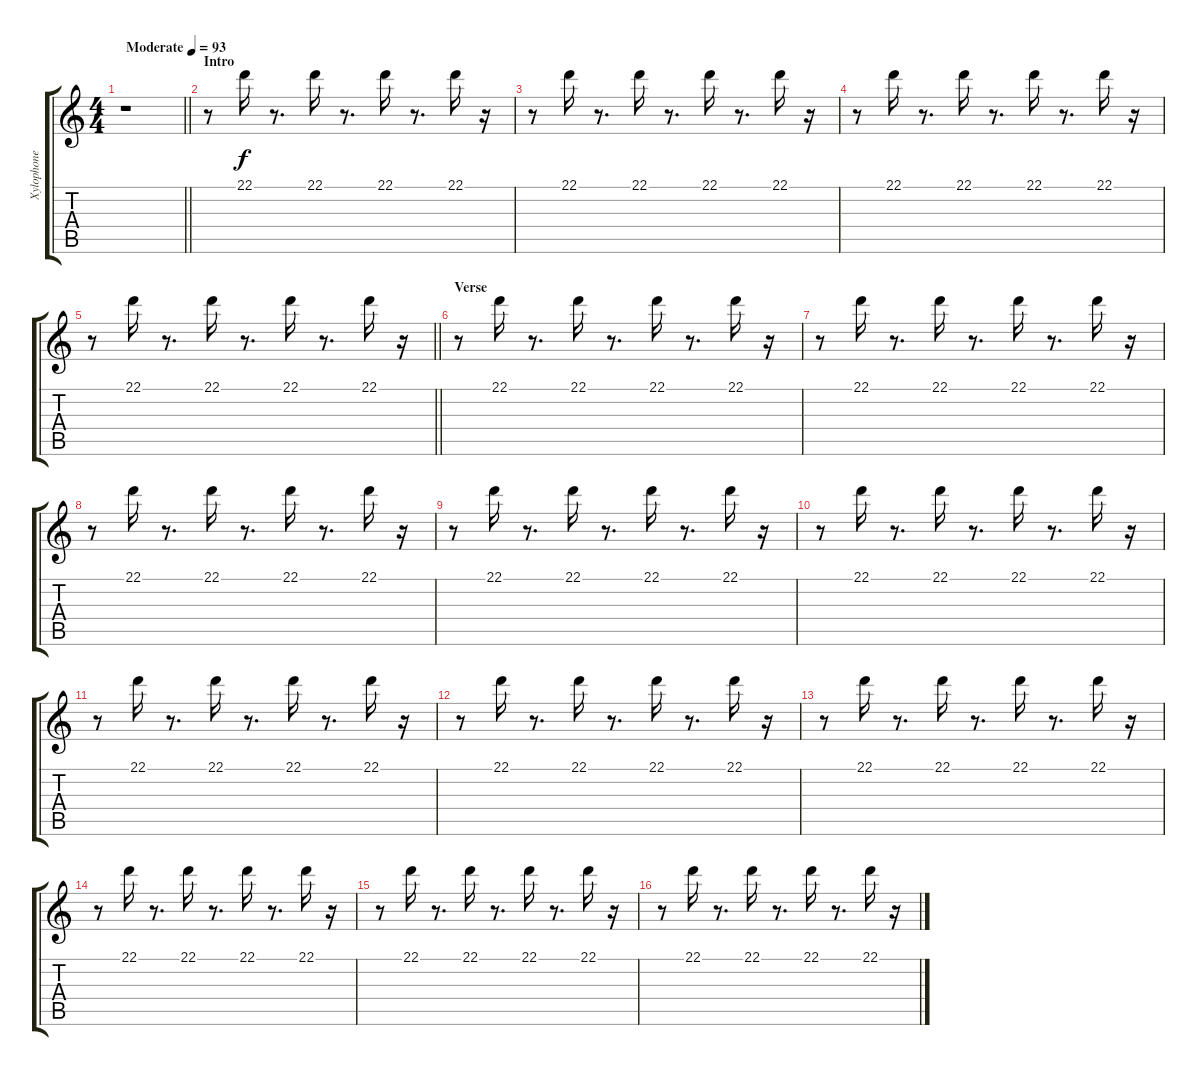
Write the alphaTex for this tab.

\track ("Xylophone" "Xylophone") {instrument xylophone}
\staff {score tabs}
\tuning (E4 B3 G3 D3 A2 E2) {hide}
\ts (4 4)
\tempo (93 "Moderate")
\clef g2
\barLineRight lightlight
\ks c
r.1{dy f instrument xylophone} |
\section ("" "Intro")
r.8 22.1.16 r.8{d} 22.1.16 r.8{d} 22.1.16 r.8{d} 22.1.16 r.16 |
r.8 22.1.16 r.8{d} 22.1.16 r.8{d} 22.1.16 r.8{d} 22.1.16 r.16 |
r.8 22.1.16 r.8{d} 22.1.16 r.8{d} 22.1.16 r.8{d} 22.1.16 r.16 |
\barLineRight lightlight
r.8 22.1.16 r.8{d} 22.1.16 r.8{d} 22.1.16 r.8{d} 22.1.16 r.16 |
\section ("" "Verse")
r.8 22.1.16 r.8{d} 22.1.16 r.8{d} 22.1.16 r.8{d} 22.1.16 r.16 |
r.8 22.1.16 r.8{d} 22.1.16 r.8{d} 22.1.16 r.8{d} 22.1.16 r.16 |
r.8 22.1.16 r.8{d} 22.1.16 r.8{d} 22.1.16 r.8{d} 22.1.16 r.16 |
r.8 22.1.16 r.8{d} 22.1.16 r.8{d} 22.1.16 r.8{d} 22.1.16 r.16 |
r.8 22.1.16 r.8{d} 22.1.16 r.8{d} 22.1.16 r.8{d} 22.1.16 r.16 |
r.8 22.1.16 r.8{d} 22.1.16 r.8{d} 22.1.16 r.8{d} 22.1.16 r.16 |
r.8 22.1.16 r.8{d} 22.1.16 r.8{d} 22.1.16 r.8{d} 22.1.16 r.16 |
r.8 22.1.16 r.8{d} 22.1.16 r.8{d} 22.1.16 r.8{d} 22.1.16 r.16 |
r.8 22.1.16 r.8{d} 22.1.16 r.8{d} 22.1.16 r.8{d} 22.1.16 r.16 |
r.8 22.1.16 r.8{d} 22.1.16 r.8{d} 22.1.16 r.8{d} 22.1.16 r.16 |
r.8 22.1.16 r.8{d} 22.1.16 r.8{d} 22.1.16 r.8{d} 22.1.16 r.16
